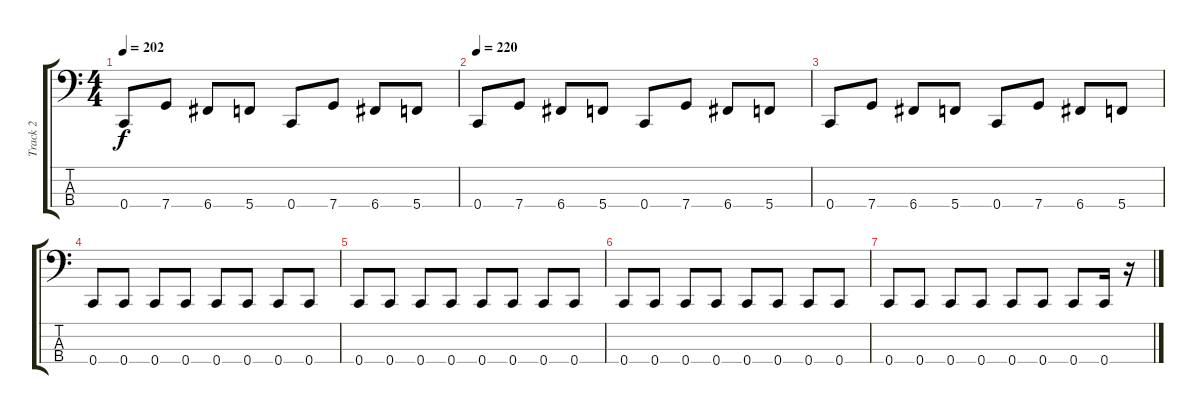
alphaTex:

\track ("Track 2" "Track 2") {instrument electricbassfinger}
\staff {score tabs}
\tuning (F2 C2 G1 C1) {hide}
\ts (4 4)
\tempo 202
\clef f4
\ks c
0.4.8{dy f} 7.4.8 6.4.8 5.4.8 0.4.8 7.4.8 6.4.8 5.4.8 |
\tempo 220
0.4.8 7.4.8 6.4.8 5.4.8 0.4.8 7.4.8 6.4.8 5.4.8 |
0.4.8 7.4.8 6.4.8 5.4.8 0.4.8 7.4.8 6.4.8 5.4.8 |
0.4.8 0.4.8 0.4.8 0.4.8 0.4.8 0.4.8 0.4.8 0.4.8 |
0.4.8 0.4.8 0.4.8 0.4.8 0.4.8 0.4.8 0.4.8 0.4.8 |
0.4.8 0.4.8 0.4.8 0.4.8 0.4.8 0.4.8 0.4.8 0.4.8 |
0.4.8 0.4.8 0.4.8 0.4.8 0.4.8 0.4.8 0.4.8 0.4.16 r.16
